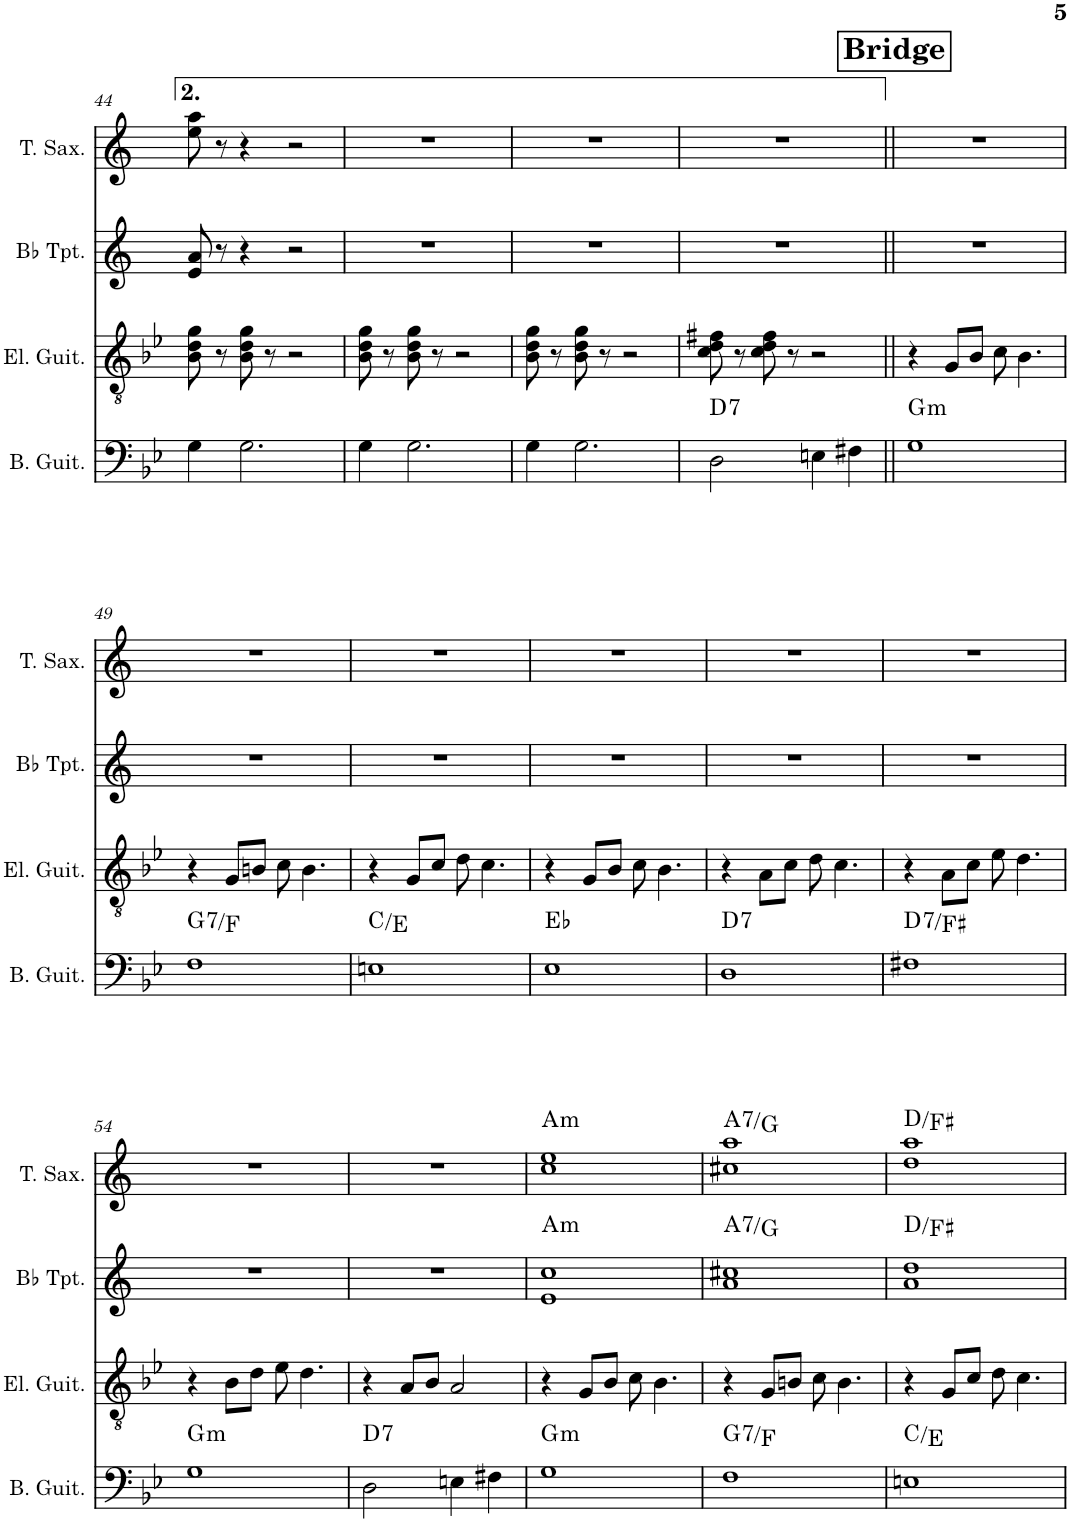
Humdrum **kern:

**kern	**harte	**kern	**kern	**harte	**kern	**harte
*part4	*part4	*part3	*part2	*part2	*part1	*part1
*staff4	*	*staff3	*staff2	*	*staff1	*
*I"Bass Guitar	*	*I"Electric Guitar	*I"Bb Trumpet	*	*I"Tenor Saxophone	*
*I'B. Guit.	*	*I'El. Guit.	*I'Bb Tpt.	*	*I'T. Sax.	*
!!LO:PB:g=z
*clefF4	*	*clefGv2	*clefG2	*	*clefG2	*
*Trd7c12	*	*	*Trd1c2	*	*Trd8c14	*
*k[b-e-]	*	*k[b-e-]	*k[]	*	*k[]	*
*M4/4	*	*M4/4	*M4/4	*	*M4/4	*
=44	=44	=44	=44	=44	=44	=44
4G\	.	8B-\ 8d\ 8g\	8e/ 8a/	.	8ee\ 8aa\	.
.	.	8r	8r	.	8r	.
2.G\	.	8B-\ 8d\ 8g\	4r	.	4r	.
.	.	8r	.	.	.	.
.	.	2r	2r	.	2r	.
=45	=45	=45	=45	=45	=45	=45
4G\	.	8B-\ 8d\ 8g\	1r	.	1r	.
.	.	8r	.	.	.	.
2.G\	.	8B-\ 8d\ 8g\	.	.	.	.
.	.	8r	.	.	.	.
.	.	2r	.	.	.	.
=46	=46	=46	=46	=46	=46	=46
4G\	.	8B-\ 8d\ 8g\	1r	.	1r	.
.	.	8r	.	.	.	.
2.G\	.	8B-\ 8d\ 8g\	.	.	.	.
.	.	8r	.	.	.	.
.	.	2r	.	.	.	.
=47	=47	=47	=47	=47	=47	=47
!	!LO:H:kt=7	!	!	!	!	!
2D\	D:7	8c\ 8d\ 8f#X\	1r	.	1r	.
.	.	8r	.	.	.	.
.	.	8c\ 8d\ 8f#\	.	.	.	.
.	.	8r	.	.	.	.
4En\	.	2r	.	.	.	.
4F#X\	.	.	.	.	.	.
!!LO:REH:place=s1:a:B:cj:fs=14:t=Bridge
=48||	=48||	=48||	=48||	=48||	=48||	=48||
!	!LO:H:kt=m	!	!	!	!	!
1G	G:min	4r	1r	.	1r	.
.	.	8G/L	.	.	.	.
.	.	8B-/J	.	.	.	.
.	.	8c\	.	.	.	.
.	.	4.B-\	.	.	.	.
!!LO:LB:g=z
=49	=49	=49	=49	=49	=49	=49
!	!LO:H:kt=7	!	!	!	!	!
1F	G:7/b7	4r	1r	.	1r	.
.	.	8G/L	.	.	.	.
.	.	8Bn/J	.	.	.	.
.	.	8c\	.	.	.	.
.	.	4.B\	.	.	.	.
=50	=50	=50	=50	=50	=50	=50
1En	C:maj/3	4r	1r	.	1r	.
.	.	8G/L	.	.	.	.
.	.	8c/J	.	.	.	.
.	.	8d\	.	.	.	.
.	.	4.c\	.	.	.	.
=51	=51	=51	=51	=51	=51	=51
1E-	Eb:maj	4r	1r	.	1r	.
.	.	8G/L	.	.	.	.
.	.	8B-/J	.	.	.	.
.	.	8c\	.	.	.	.
.	.	4.B-\	.	.	.	.
=52	=52	=52	=52	=52	=52	=52
!	!LO:H:kt=7	!	!	!	!	!
1D	D:7	4r	1r	.	1r	.
.	.	8A\L	.	.	.	.
.	.	8c\J	.	.	.	.
.	.	8d\	.	.	.	.
.	.	4.c\	.	.	.	.
=53	=53	=53	=53	=53	=53	=53
!	!LO:H:kt=7	!	!	!	!	!
1F#X	D:7/3	4r	1r	.	1r	.
.	.	8A\L	.	.	.	.
.	.	8c\J	.	.	.	.
.	.	8e-\	.	.	.	.
.	.	4.d\	.	.	.	.
!!LO:LB:g=z
=54	=54	=54	=54	=54	=54	=54
!	!LO:H:kt=m	!	!	!	!	!
1G	G:min	4r	1r	.	1r	.
.	.	8B-\L	.	.	.	.
.	.	8d\J	.	.	.	.
.	.	8e-\	.	.	.	.
.	.	4.d\	.	.	.	.
=55	=55	=55	=55	=55	=55	=55
!	!LO:H:kt=7	!	!	!	!	!
2D\	D:7	4r	1r	.	1r	.
.	.	8A/L	.	.	.	.
.	.	8B-/J	.	.	.	.
4En\	.	2A/	.	.	.	.
4F#X\	.	.	.	.	.	.
=56	=56	=56	=56	=56	=56	=56
!	!LO:H:kt=m	!	!	!LO:H:kt=m	!	!LO:H:kt=m
1G	G:min	4r	1e 1cc	A:min	1cc 1ee	A:min
.	.	8G/L	.	.	.	.
.	.	8B-/J	.	.	.	.
.	.	8c\	.	.	.	.
.	.	4.B-\	.	.	.	.
=57	=57	=57	=57	=57	=57	=57
!	!LO:H:kt=7	!	!	!LO:H:kt=7	!	!LO:H:kt=7
1F	G:7/b7	4r	1a 1cc#X	A:7/b7	1cc#X 1aa	A:7/b7
.	.	8G/L	.	.	.	.
.	.	8Bn/J	.	.	.	.
.	.	8c\	.	.	.	.
.	.	4.B\	.	.	.	.
=58	=58	=58	=58	=58	=58	=58
1En	C:maj/3	4r	1a 1dd	D:maj/3	1dd 1aa	D:maj/3
.	.	8G/L	.	.	.	.
.	.	8c/J	.	.	.	.
.	.	8d\	.	.	.	.
.	.	4.c\	.	.	.	.
=	=	=	=	=	=	=
*-	*-	*-	*-	*-	*-	*-
